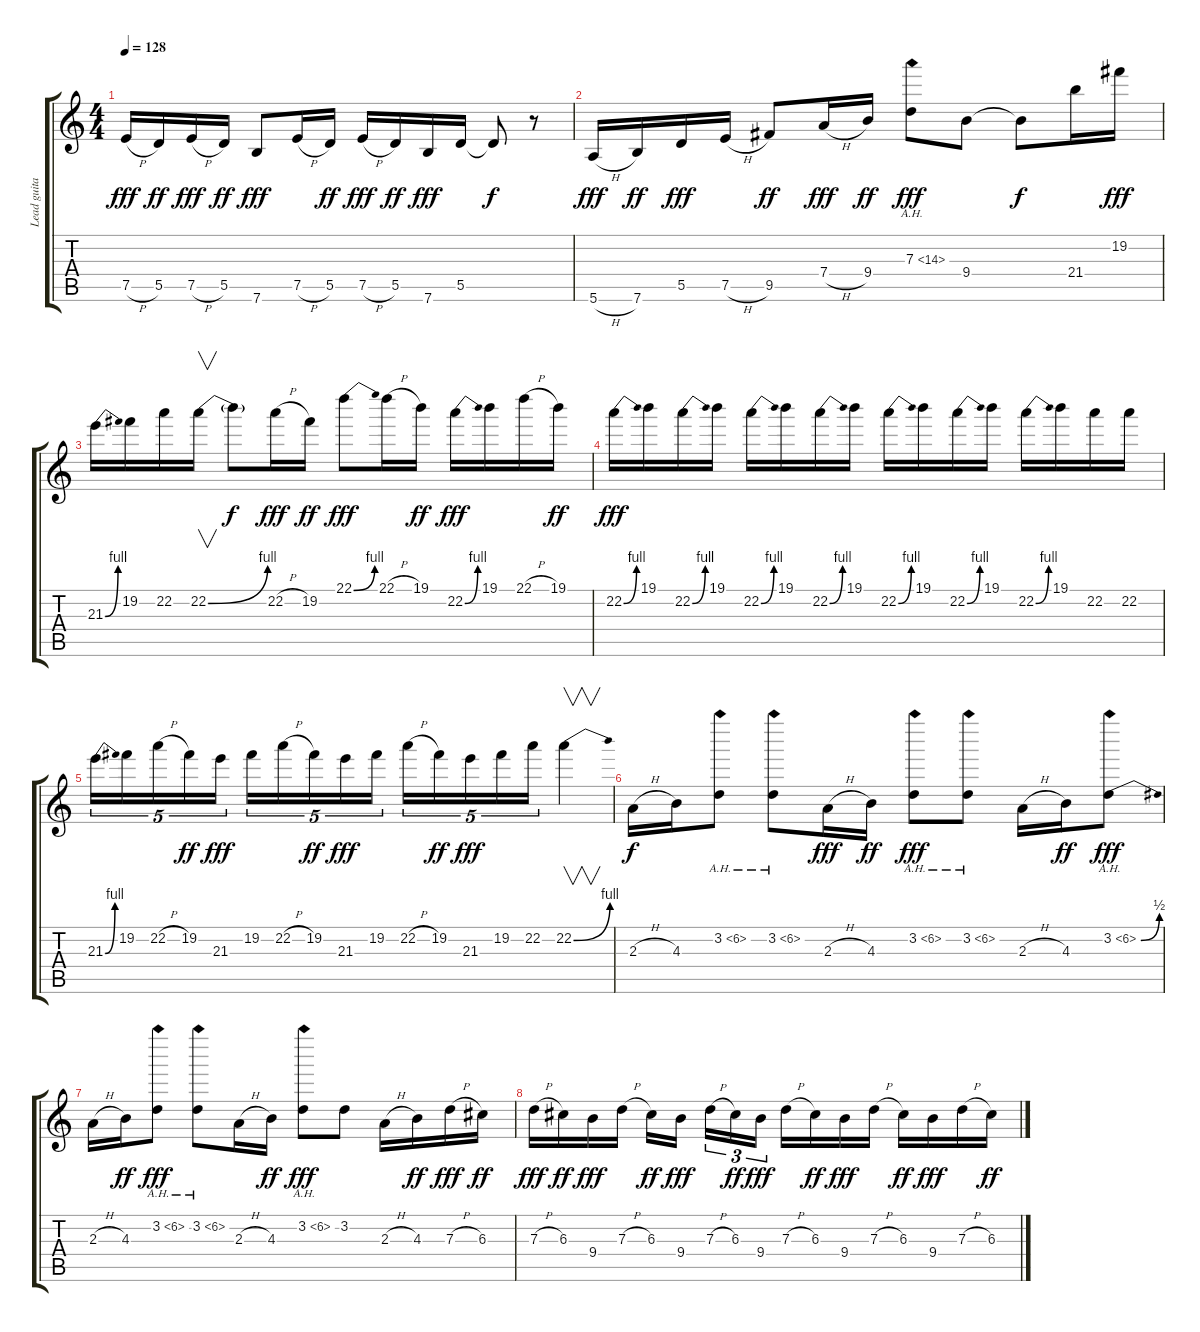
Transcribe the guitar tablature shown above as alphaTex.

\track ("Lead guitar" "Lead guita") {instrument distortionguitar}
\staff {score tabs}
\tuning (E4 B3 G3 D3 A2 E2) {hide}
\ts (4 4)
\tempo 128
\clef g2
\ks c
7.5{h}.16{dy fff} 5.5.16{dy ff} 7.5{h}.16{dy fff} 5.5.16{dy ff} 7.6.8{dy fff} 7.5{h}.16 5.5.16{dy ff} 7.5{h}.16{dy fff} 5.5.16{dy ff} 7.6.16{dy fff} 5.5.16 5.5{t}.8{dy f} r.8 |
5.6{h}.16{dy fff} 7.6.16{dy ff} 5.5.16{dy fff} 7.5{h}.16 9.5.8{dy ff} 7.4{h}.16{dy fff} 9.4.16{dy ff} 7.3{ah 7}.8{dy fff} 9.4.8 9.4{t}.8{dy f} 21.4.16 19.2.16{dy fff} |
21.3{be (bend 0 0 60 4)}.16 19.2.16 22.2.16 22.2{be (bend 0 0 60 4)}.16{v} 22.2{t}.8{dy f} 22.2{h}.16{dy fff} 19.2.16{dy ff} 22.1{be (bend 0 0 60 4)}.8{dy fff} 22.1{h}.16 19.1.16{dy ff} 22.2{be (bend 0 0 60 4)}.16{dy fff} 19.1.16 22.1{h}.16 19.1.16{dy ff} |
22.2{be (bend 0 0 60 4)}.16{dy fff} 19.1.16 22.2{be (bend 0 0 60 4)}.16 19.1.16 22.2{be (bend 0 0 60 4)}.16 19.1.16 22.2{be (bend 0 0 60 4)}.16 19.1.16 22.2{be (bend 0 0 60 4)}.16 19.1.16 22.2{be (bend 0 0 60 4)}.16 19.1.16 22.2{be (bend 0 0 60 4)}.16 19.1.16 22.2.16 22.2.16 |
21.3{be (bend 0 0 60 4)}.16{tu (5 4)} 19.2.16{tu (5 4)} 22.2{h}.16{tu (5 4)} 19.2.16{tu (5 4) dy ff} 21.3.16{tu (5 4) dy fff} 19.2.16{tu (5 4)} 22.2{h}.16{tu (5 4)} 19.2.16{tu (5 4) dy ff} 21.3.16{tu (5 4) dy fff} 19.2.16{tu (5 4)} 22.2{h}.16{tu (5 4)} 19.2.16{tu (5 4) dy ff} 21.3.16{tu (5 4) dy fff} 19.2.16{tu (5 4)} 22.2.16{tu (5 4)} 22.2{be (bend 0 0 60 4)}.4{v} |
2.3{h}.16{dy f} 4.3.16 3.2{ah 3}.8 3.2{ah 3}.8 2.3{h}.16{dy fff} 4.3.16{dy ff} 3.2{ah 3}.8{dy fff} 3.2{ah 3}.8 2.3{h}.16 4.3.16{dy ff} 3.2{be (bend 0 0 60 2) ah 3}.8{dy fff} |
2.3{h}.16 4.3.16{dy ff} 3.2{ah 3}.8{dy fff} 3.2{ah 3}.8 2.3{h}.16 4.3.16{dy ff} 3.2{ah 3}.8{dy fff} 3.2.8 2.3{h}.16 4.3.16{dy ff} 7.3{h}.16{dy fff} 6.3.16{dy ff} |
7.3{h}.16{dy fff} 6.3.16{dy ff} 9.4.16{dy fff} 7.3{h}.16 6.3.16{dy ff} 9.4.16{dy fff} 7.3{h}.16{tu (3 2)} 6.3.16{tu (3 2) dy ff} 9.4.16{tu (3 2) dy fff} 7.3{h}.16 6.3.16{dy ff} 9.4.16{dy fff} 7.3{h}.16 6.3.16{dy ff} 9.4.16{dy fff} 7.3{h}.16 6.3.16{dy ff}
